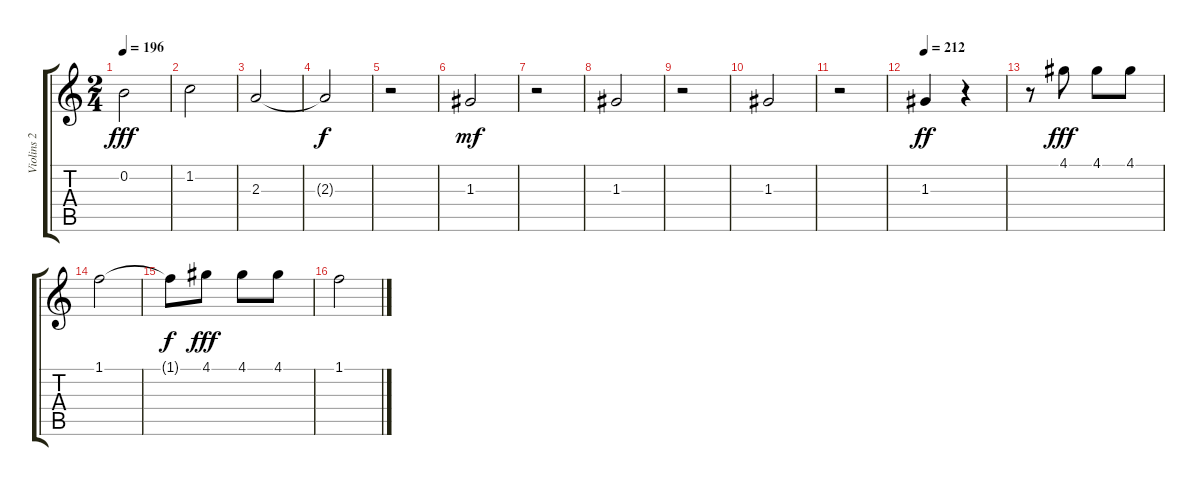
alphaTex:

\track ("Violins 2" "Violins 2") {instrument contrabass}
\staff {score tabs}
\tuning (E4 B3 G3 D3 A2 E2) {hide}
\ts (2 4)
\tempo 196
\clef g2
\ks c
0.2.2{dy fff} |
1.2.2 |
2.3.2 |
2.3{t}.2{dy f} |
r.2 |
1.3.2{dy mf} |
r.2 |
1.3.2 |
r.2 |
1.3.2 |
r.2 |
\tempo 212
1.3.4{dy ff} r.4 |
r.8 4.1.8{dy fff} 4.1.8 4.1.8 |
1.1.2 |
1.1{t}.8{dy f} 4.1.8{dy fff} 4.1.8 4.1.8 |
1.1.2
